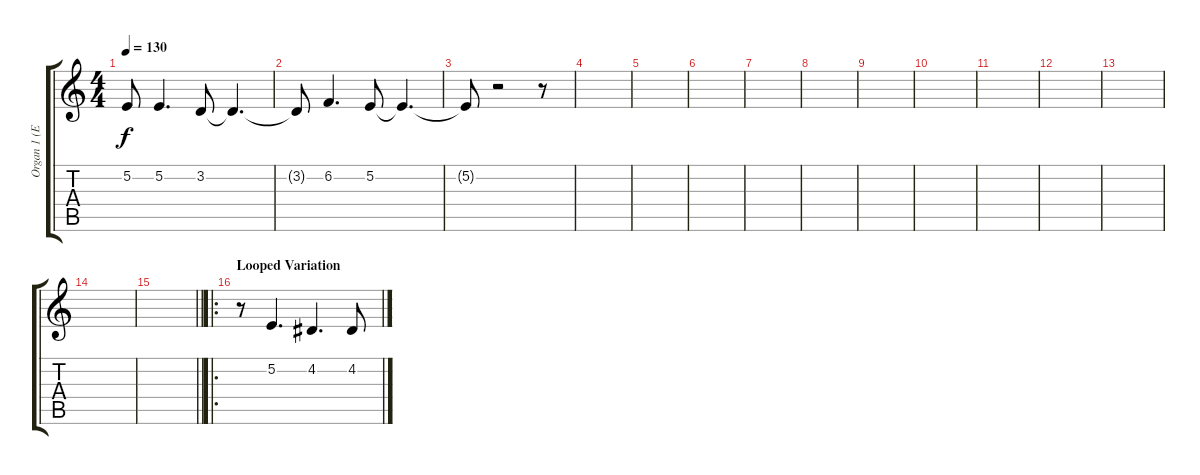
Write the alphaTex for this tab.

\track ("Organ 1 (Echo)" "Organ 1 (E") {instrument churchorgan}
\staff {score tabs}
\tuning (E4 B3 G3 D3 A2 E2) {hide}
\ts (4 4)
\tempo 130
\clef g2
\ks c
5.2{t}.8{dy f} 5.2.4{d} 3.2.8 3.2{t}.4{d} |
3.2{t}.8 6.2.4{d} 5.2.8 5.2{t}.4{d} |
5.2{t}.8 r.2 r.8 |
|
|
|
|
|
|
|
|
|
|
|
\barLineRight lightlight
|
\ro
\section ("" "Looped Variation")
r.8 5.2.4{d} 4.2.4{d} 4.2.8
